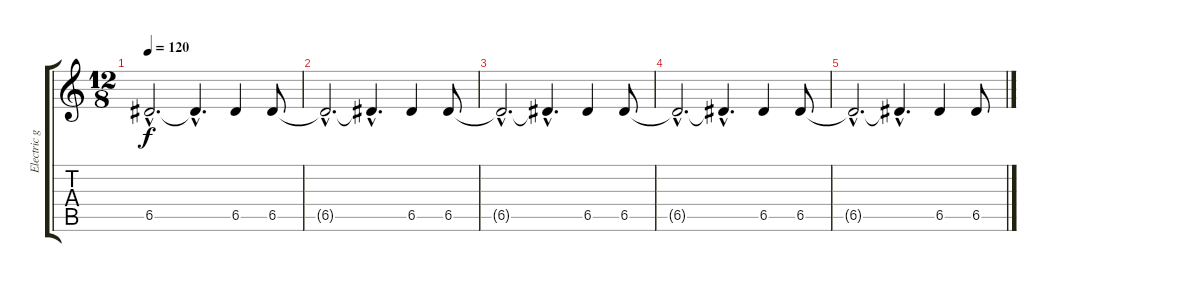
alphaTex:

\track ("Electric guitar 7" "Electric g") {instrument overdrivenguitar}
\staff {score tabs}
\tuning (E4 B3 G3 D3 A2 E2) {hide}
\ts (12 8)
\tempo 120
\clef g2
\ks c
6.5{hac t}.2{d dy f} 6.5{hac t}.4{d} 6.5.4 6.5.8 |
6.5{hac t}.2{d} 6.5{hac t}.4{d} 6.5.4 6.5.8 |
6.5{hac t}.2{d} 6.5{hac t}.4{d} 6.5.4 6.5.8 |
6.5{hac t}.2{d} 6.5{hac t}.4{d} 6.5.4 6.5.8 |
6.5{hac t}.2{d} 6.5{hac t}.4{d} 6.5.4 6.5.8
